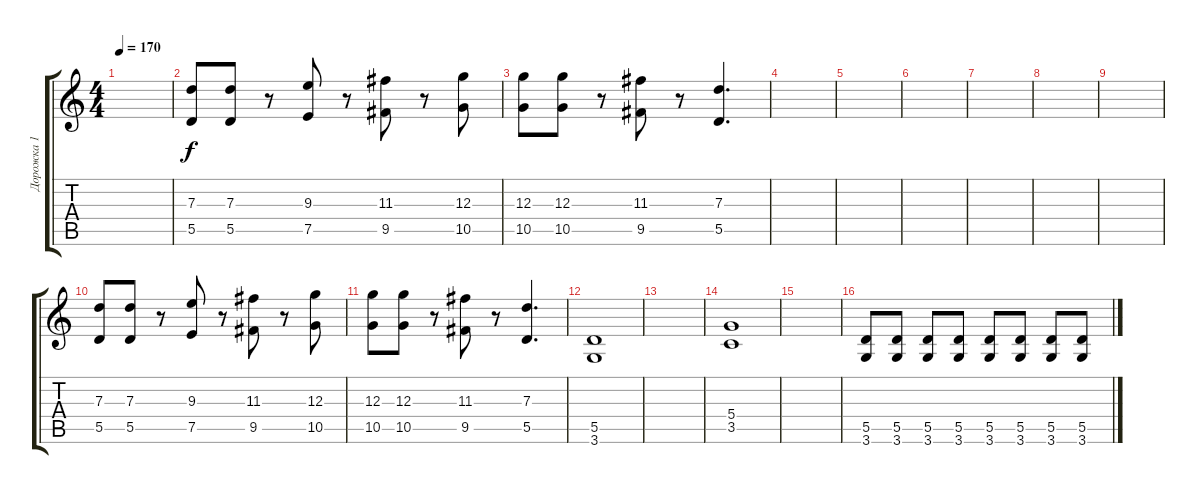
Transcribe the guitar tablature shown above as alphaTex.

\track ("Дорожка 1" "Дорожка 1") {instrument distortionguitar}
\staff {score tabs}
\tuning (E4 B3 G3 D3 A2 E2) {hide}
\ts (4 4)
\tempo 170
\clef g2
\ks c
|
(7.3 5.5).8 (7.3 5.5).8 r.8 (9.3 7.5).8 r.8 (11.3 9.5).8 r.8 (12.3 10.5).8 |
(12.3 10.5).8 (12.3 10.5).8 r.8 (11.3 9.5).8 r.8 (7.3 5.5).4{d} |
|
|
|
|
|
|
(7.3 5.5).8 (7.3 5.5).8 r.8 (9.3 7.5).8 r.8 (11.3 9.5).8 r.8 (12.3 10.5).8 |
(12.3 10.5).8 (12.3 10.5).8 r.8 (11.3 9.5).8 r.8 (7.3 5.5).4{d} |
(5.5 3.6).1 |
|
(5.4 3.5).1 |
|
(5.5 3.6).8 (5.5 3.6).8 (5.5 3.6).8 (5.5 3.6).8 (5.5 3.6).8 (5.5 3.6).8 (5.5 3.6).8 (5.5 3.6).8
